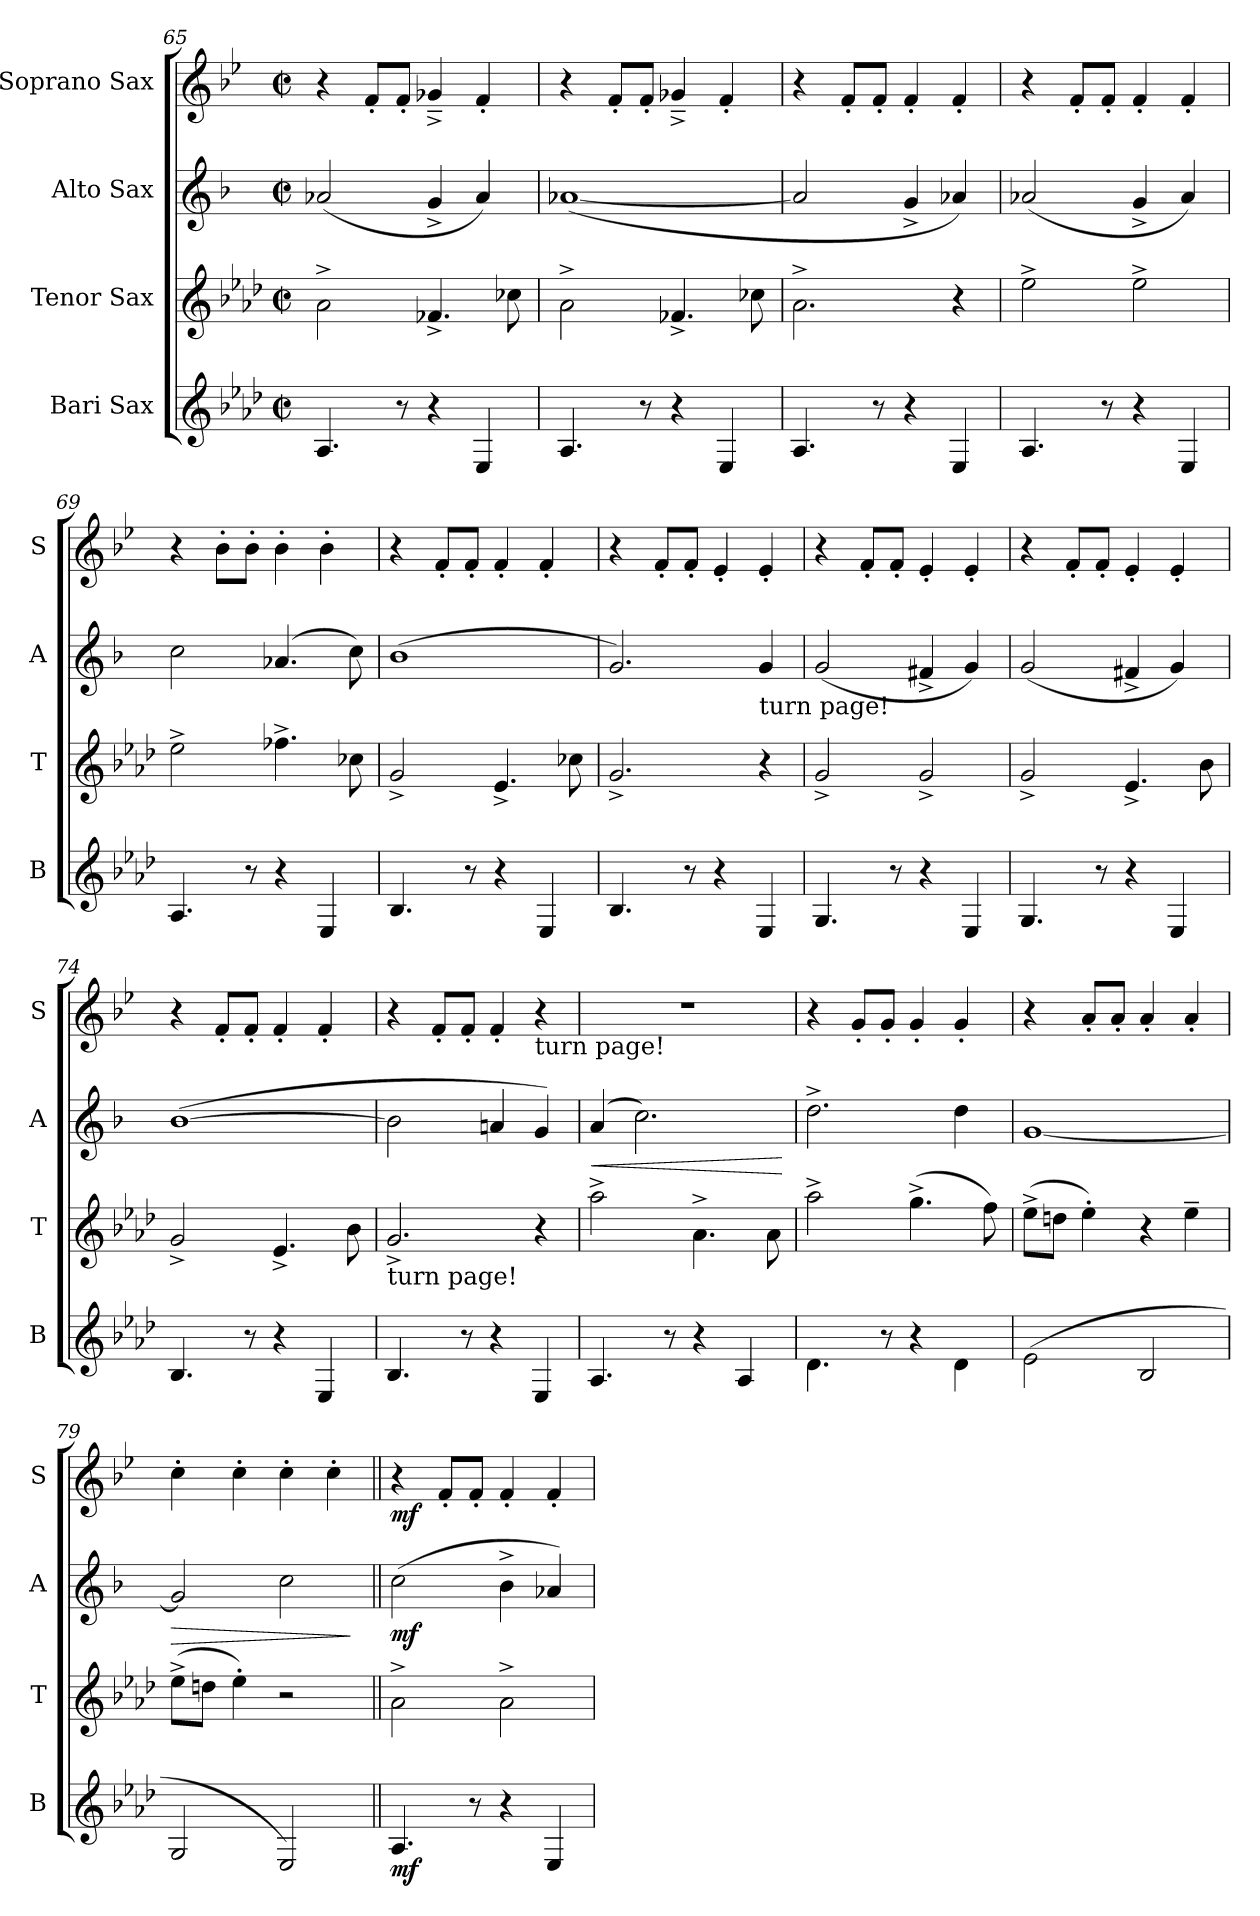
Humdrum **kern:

**kern	**dynam	**kern	**kern	**dynam	**kern	**dynam
*part4	*part4	*part3	*part2	*part2	*part1	*part1
*staff4	*staff4	*staff3	*staff2	*staff2	*staff1	*staff1
*I"Bari Sax	*	*I"Tenor Sax	*I"Alto Sax	*	*I"Soprano Sax	*
*I'B	*	*I'T	*I'A	*	*I'S	*
*clefG2	*	*clefG2	*clefG2	*	*clefG2	*
*ITrd12c21	*	*ITrd8c14	*ITrd5c9	*	*ITrd1c2	*
*k[b-e-a-d-]	*	*k[b-e-a-d-]	*k[b-e-a-d-]	*	*k[b-e-a-d-]	*
*A-:	*	*A-:	*A-:	*	*A-:	*
*M2/2	*	*M2/2	*M2/2	*	*M2/2	*
*met(c|)	*	*met(c|)	*met(c|)	*	*met(c|)	*
=65	=65	=65	=65	=65	=65	=65
4.AA-/	.	2A-^>\	(2c-X/	.	4r	.
.	.	.	.	.	8e-'</L	.
8r	.	.	.	.	8e-'</J	.
4r	.	4.F-X^</	4B-^</	.	4f-X^<~</	.
4EE-/	.	.	4c-/)	.	4e-'</	.
.	.	8c-X\	.	.	.	.
=66	=66	=66	=66	=66	=66	=66
4.AA-/	.	2A-^>\	(>[1c-X	.	4r	.
.	.	.	.	.	8e-'</L	.
8r	.	.	.	.	8e-'</J	.
4r	.	4.F-X^</	.	.	4f-X^<~</	.
4EE-/	.	.	.	.	4e-'</	.
.	.	8c-X\	.	.	.	.
=67	=67	=67	=67	=67	=67	=67
4.AA-/	.	2.A-^>\	2c-/]	.	4r	.
.	.	.	.	.	8e-'</L	.
8r	.	.	.	.	8e-'</J	.
4r	.	.	4B-^</	.	4e-'</	.
4EE-/	.	4r	4c-X/)	.	4e-'</	.
=68	=68	=68	=68	=68	=68	=68
4.AA-/	.	2e-^>\	(2c-X/	.	4r	.
.	.	.	.	.	8e-'</L	.
8r	.	.	.	.	8e-'</J	.
4r	.	2e-^>\	4B-^</	.	4e-'</	.
4EE-/	.	.	4c-/)	.	4e-'</	.
=69	=69	=69	=69	=69	=69	=69
4.AA-/	.	2e-^>\	2e-\	.	4r	.
.	.	.	.	.	8a-'>\L	.
8r	.	.	.	.	8a-'>\J	.
4r	.	4.f-X^>\	(4.c-X/	.	4a-'>\	.
4EE-/	.	.	.	.	4a-'>\	.
.	.	8c-X\	8e-\)	.	.	.
!!LO:PB:g=z
=70	=70	=70	=70	=70	=70	=70
4.BB-/	.	2G^</	(>1d-	.	4r	.
.	.	.	.	.	8e-'</L	.
8r	.	.	.	.	8e-'</J	.
4r	.	4.E-^</	.	.	4e-'</	.
4EE-/	.	.	.	.	4e-'</	.
.	.	8c-X\	.	.	.	.
=71	=71	=71	=71	=71	=71	=71
4.BB-/	.	2.G^</	2.B-/)	.	4r	.
.	.	.	.	.	8e-'</L	.
8r	.	.	.	.	8e-'</J	.
4r	.	.	.	.	4d-'</	.
!	!	!	!LO:TX:b:t=turn page!	!	!	!
4EE-/	.	4r	4B-/	.	4d-'</	.
=72	=72	=72	=72	=72	=72	=72
4.GG/	.	2G^</	(2B-/	.	4r	.
.	.	.	.	.	8e-'</L	.
8r	.	.	.	.	8e-'</J	.
4r	.	2G^</	4An^</	.	4d-'</	.
4EE-/	.	.	4B-/)	.	4d-'</	.
=73	=73	=73	=73	=73	=73	=73
4.GG/	.	2G^</	(2B-/	.	4r	.
.	.	.	.	.	8e-'</L	.
8r	.	.	.	.	8e-'</J	.
4r	.	4.E-^</	4An^</	.	4d-'</	.
4EE-/	.	.	4B-/)	.	4d-'</	.
.	.	8B-\	.	.	.	.
=74	=74	=74	=74	=74	=74	=74
4.BB-/	.	2G^</	(>[1d-	.	4r	.
.	.	.	.	.	8e-'</L	.
8r	.	.	.	.	8e-'</J	.
4r	.	4.E-^</	.	.	4e-'</	.
4EE-/	.	.	.	.	4e-'</	.
.	.	8B-\	.	.	.	.
=75	=75	=75	=75	=75	=75	=75
!	!	!LO:TX:b:t=turn page!	!	!	!	!
4.BB-/	.	2.G^</	2d-\]	.	4r	.
.	.	.	.	.	8e-'</L	.
8r	.	.	.	.	8e-'</J	.
4r	.	.	4cn/	.	4e-'</	.
!	!	!	!	!	!LO:TX:b:t=turn page!	!
4EE-/	.	4r	4B-/)	.	4r	.
=76	=76	=76	=76	=76	=76	=76
!	!	!	!	!LO:HP:b	!	!
4.AA-/	.	2a-^>\	(4c/	<	1r	.
.	.	.	2.e-\)	.	.	.
8r	.	.	.	.	.	.
4r	.	4.A-^>\	.	.	.	.
4AA-/	.	.	.	.	.	.
.	.	8A-\	.	.	.	.
.	.	.	.	[	.	.
=77	=77	=77	=77	=77	=77	=77
4.D-\	.	2a-^>\	2.f^>\	.	4r	.
.	.	.	.	.	8f'</L	.
8r	.	.	.	.	8f'</J	.
4r	.	(>4.g^>\	.	.	4f'</	.
4D-\	.	.	4f\	.	4f'</	.
.	.	8f\)	.	.	.	.
=78	=78	=78	=78	=78	=78	=78
(>2E-\	.	(>8e-^>\L	[1B-	.	4r	.
.	.	8dn\J	.	.	.	.
.	.	4e-'>\)	.	.	8g'</L	.
.	.	.	.	.	8g'</J	.
2BB-/	.	4r	.	.	4g'</	.
.	.	4e-~>\	.	.	4g'</	.
=79	=79	=79	=79	=79	=79	=79
!	!	!	!	!LO:HP:b	!	!
2GG/	.	(>8e-^>\L	2B-/]	>	4b-'>\	.
.	.	8dn\J	.	.	.	.
.	.	4e-'>\)	.	.	4b-'>\	.
2EE-/)	.	2r	2e-\	.	4b-'>\	.
.	.	.	.	.	4b-'>\	.
.	.	.	.	]	.	.
!!LO:LB:g=z
=80||	=80||	=80||	=80||	=80||	=80||	=80||
!	!LO:DY:b	!	!	!LO:DY:b	!	!LO:DY:b
4.AA-/	mf	2A-^>\	(>2e-\	mf	4r	mf
.	.	.	.	.	8e-'</L	.
8r	.	.	.	.	8e-'</J	.
4r	.	2A-^>\	4d-^>\	.	4e-'</	.
4EE-/	.	.	4c-X/)	.	4e-'</	.
=	=	=	=	=	=	=
*-	*-	*-	*-	*-	*-	*-
